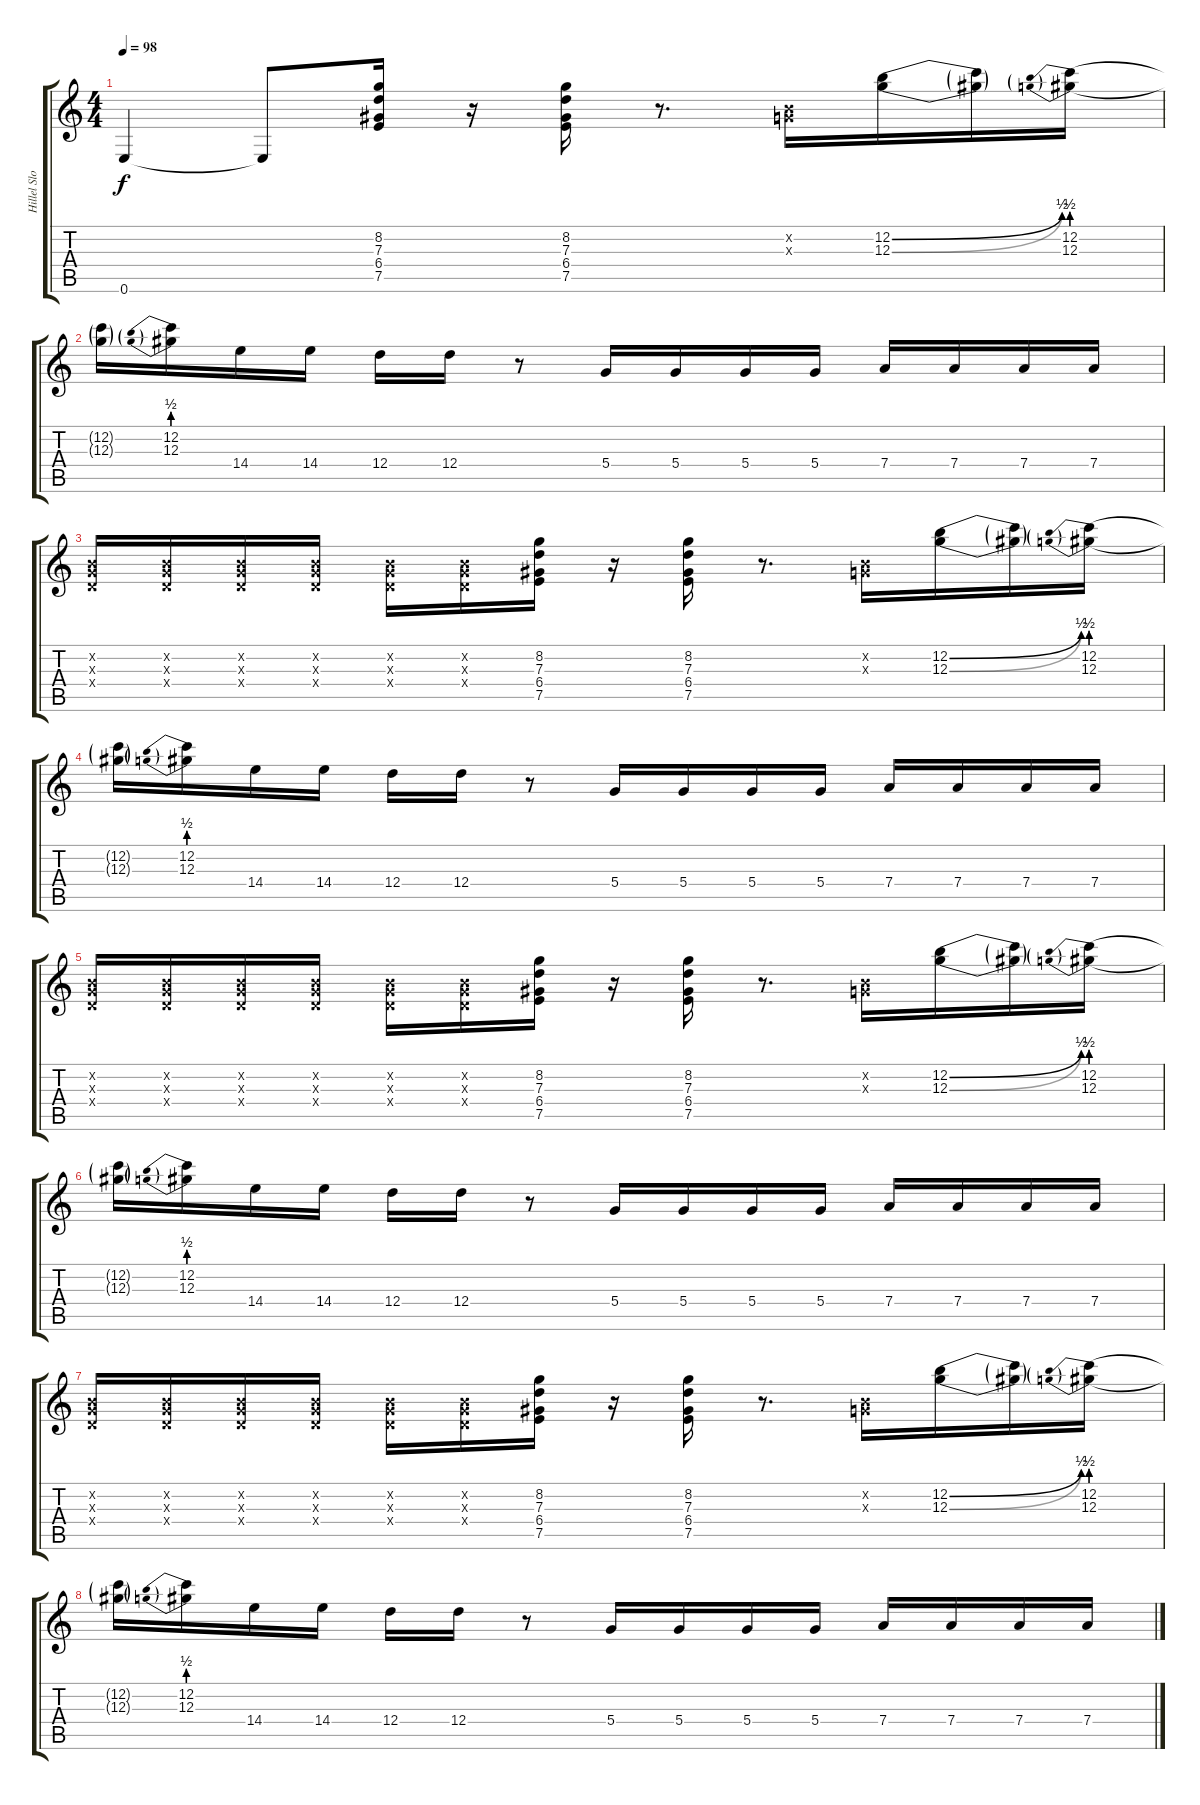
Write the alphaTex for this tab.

\track ("Hillel Slovak" "Hillel Slo") {instrument distortionguitar}
\staff {score tabs}
\tuning (E4 B3 G3 D3 A2 E2) {hide}
\ts (4 4)
\tempo 98
\clef g2
\ks c
0.6.4{dy f} 0.6{t}.8 (8.2 7.3 6.4 7.5).16 r.16 (8.2 7.3 6.4 7.5).16 r.8{d} (0.2{x} 0.3{x}).16 (12.2{be (bend 0 0 60 2)} 12.3{be (bend 0 0 60 2)}).16 (12.2{t} 12.3{t}).16 (12.2{be (prebend 0 2 60 2)} 12.3{be (prebend 0 2 60 2)}).16 |
(12.2{t} 12.3{t}).16 (12.2{be (prebend 0 2 60 2)} 12.3{be (prebend 0 2 60 2)}).16 14.4.16 14.4.16 12.4.16 12.4.16 r.8 5.4.16 5.4.16 5.4.16 5.4.16 7.4.16 7.4.16 7.4.16 7.4.16 |
(0.2{x} 0.3{x} 0.4{x}).16 (0.2{x} 0.3{x} 0.4{x}).16 (0.2{x} 0.3{x} 0.4{x}).16 (0.2{x} 0.3{x} 0.4{x}).16 (0.2{x} 0.3{x} 0.4{x}).16 (0.2{x} 0.3{x} 0.4{x}).16 (8.2 7.3 6.4 7.5).16 r.16 (8.2 7.3 6.4 7.5).16 r.8{d} (0.2{x} 0.3{x}).16 (12.2{be (bend 0 0 60 2)} 12.3{be (bend 0 0 60 2)}).16 (12.2{t} 12.3{t}).16 (12.2{be (prebend 0 2 60 2)} 12.3{be (prebend 0 2 60 2)}).16 |
(12.2{t} 12.3{t}).16 (12.2{be (prebend 0 2 60 2)} 12.3{be (prebend 0 2 60 2)}).16 14.4.16 14.4.16 12.4.16 12.4.16 r.8 5.4.16 5.4.16 5.4.16 5.4.16 7.4.16 7.4.16 7.4.16 7.4.16 |
(0.2{x} 0.3{x} 0.4{x}).16 (0.2{x} 0.3{x} 0.4{x}).16 (0.2{x} 0.3{x} 0.4{x}).16 (0.2{x} 0.3{x} 0.4{x}).16 (0.2{x} 0.3{x} 0.4{x}).16 (0.2{x} 0.3{x} 0.4{x}).16 (8.2 7.3 6.4 7.5).16 r.16 (8.2 7.3 6.4 7.5).16 r.8{d} (0.2{x} 0.3{x}).16 (12.2{be (bend 0 0 60 2)} 12.3{be (bend 0 0 60 2)}).16 (12.2{t} 12.3{t}).16 (12.2{be (prebend 0 2 60 2)} 12.3{be (prebend 0 2 60 2)}).16 |
(12.2{t} 12.3{t}).16 (12.2{be (prebend 0 2 60 2)} 12.3{be (prebend 0 2 60 2)}).16 14.4.16 14.4.16 12.4.16 12.4.16 r.8 5.4.16 5.4.16 5.4.16 5.4.16 7.4.16 7.4.16 7.4.16 7.4.16 |
(0.2{x} 0.3{x} 0.4{x}).16 (0.2{x} 0.3{x} 0.4{x}).16 (0.2{x} 0.3{x} 0.4{x}).16 (0.2{x} 0.3{x} 0.4{x}).16 (0.2{x} 0.3{x} 0.4{x}).16 (0.2{x} 0.3{x} 0.4{x}).16 (8.2 7.3 6.4 7.5).16 r.16 (8.2 7.3 6.4 7.5).16 r.8{d} (0.2{x} 0.3{x}).16 (12.2{be (bend 0 0 60 2)} 12.3{be (bend 0 0 60 2)}).16 (12.2{t} 12.3{t}).16 (12.2{be (prebend 0 2 60 2)} 12.3{be (prebend 0 2 60 2)}).16 |
(12.2{t} 12.3{t}).16 (12.2{be (prebend 0 2 60 2)} 12.3{be (prebend 0 2 60 2)}).16 14.4.16 14.4.16 12.4.16 12.4.16 r.8 5.4.16 5.4.16 5.4.16 5.4.16 7.4.16 7.4.16 7.4.16 7.4.16
